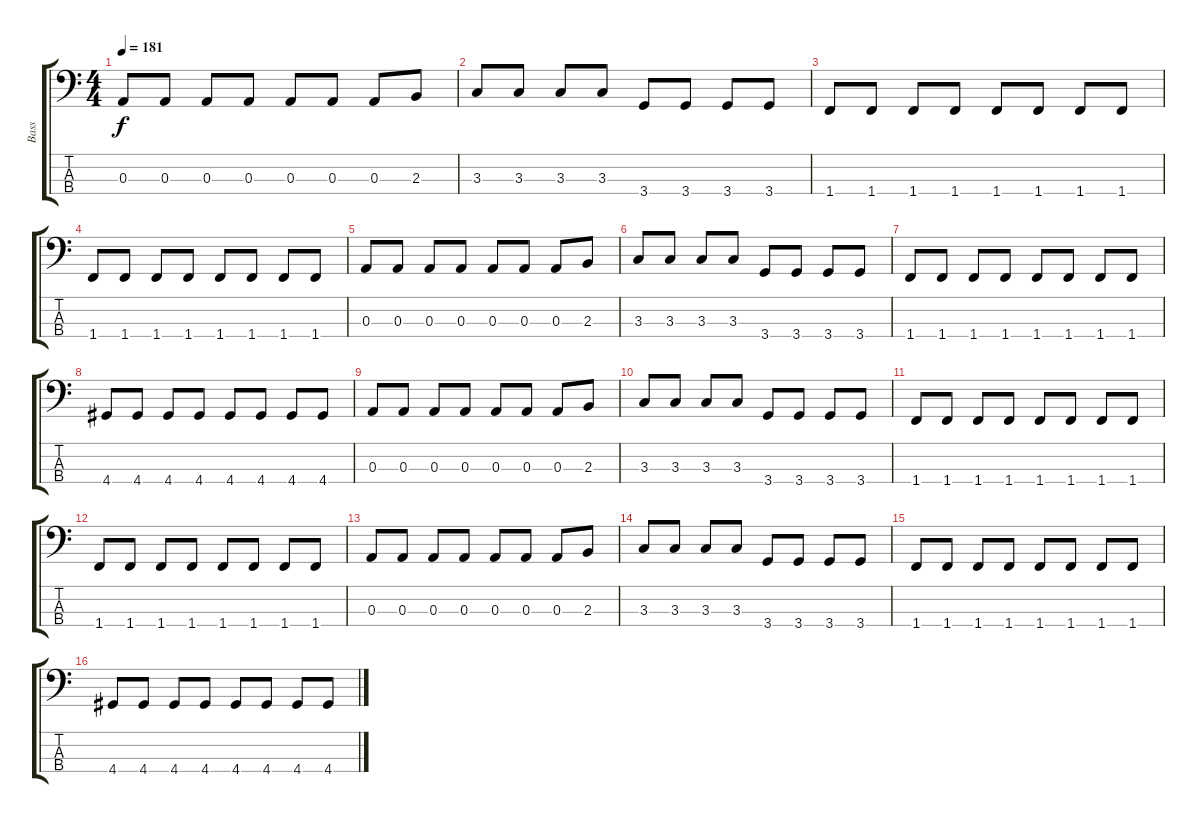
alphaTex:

\track ("Bass" "Bass") {instrument electricbasspick}
\staff {score tabs}
\tuning (G2 D2 A1 E1) {hide}
\ts (4 4)
\tempo 181
\clef f4
\ks c
0.3.8{dy f} 0.3.8 0.3.8 0.3.8 0.3.8 0.3.8 0.3.8 2.3.8 |
3.3.8 3.3.8 3.3.8 3.3.8 3.4.8 3.4.8 3.4.8 3.4.8 |
1.4.8 1.4.8 1.4.8 1.4.8 1.4.8 1.4.8 1.4.8 1.4.8 |
1.4.8 1.4.8 1.4.8 1.4.8 1.4.8 1.4.8 1.4.8 1.4.8 |
0.3.8 0.3.8 0.3.8 0.3.8 0.3.8 0.3.8 0.3.8 2.3.8 |
3.3.8 3.3.8 3.3.8 3.3.8 3.4.8 3.4.8 3.4.8 3.4.8 |
1.4.8 1.4.8 1.4.8 1.4.8 1.4.8 1.4.8 1.4.8 1.4.8 |
4.4.8 4.4.8 4.4.8 4.4.8 4.4.8 4.4.8 4.4.8 4.4.8 |
0.3.8 0.3.8 0.3.8 0.3.8 0.3.8 0.3.8 0.3.8 2.3.8 |
3.3.8 3.3.8 3.3.8 3.3.8 3.4.8 3.4.8 3.4.8 3.4.8 |
1.4.8 1.4.8 1.4.8 1.4.8 1.4.8 1.4.8 1.4.8 1.4.8 |
1.4.8 1.4.8 1.4.8 1.4.8 1.4.8 1.4.8 1.4.8 1.4.8 |
0.3.8 0.3.8 0.3.8 0.3.8 0.3.8 0.3.8 0.3.8 2.3.8 |
3.3.8 3.3.8 3.3.8 3.3.8 3.4.8 3.4.8 3.4.8 3.4.8 |
1.4.8 1.4.8 1.4.8 1.4.8 1.4.8 1.4.8 1.4.8 1.4.8 |
4.4.8 4.4.8 4.4.8 4.4.8 4.4.8 4.4.8 4.4.8 4.4.8
